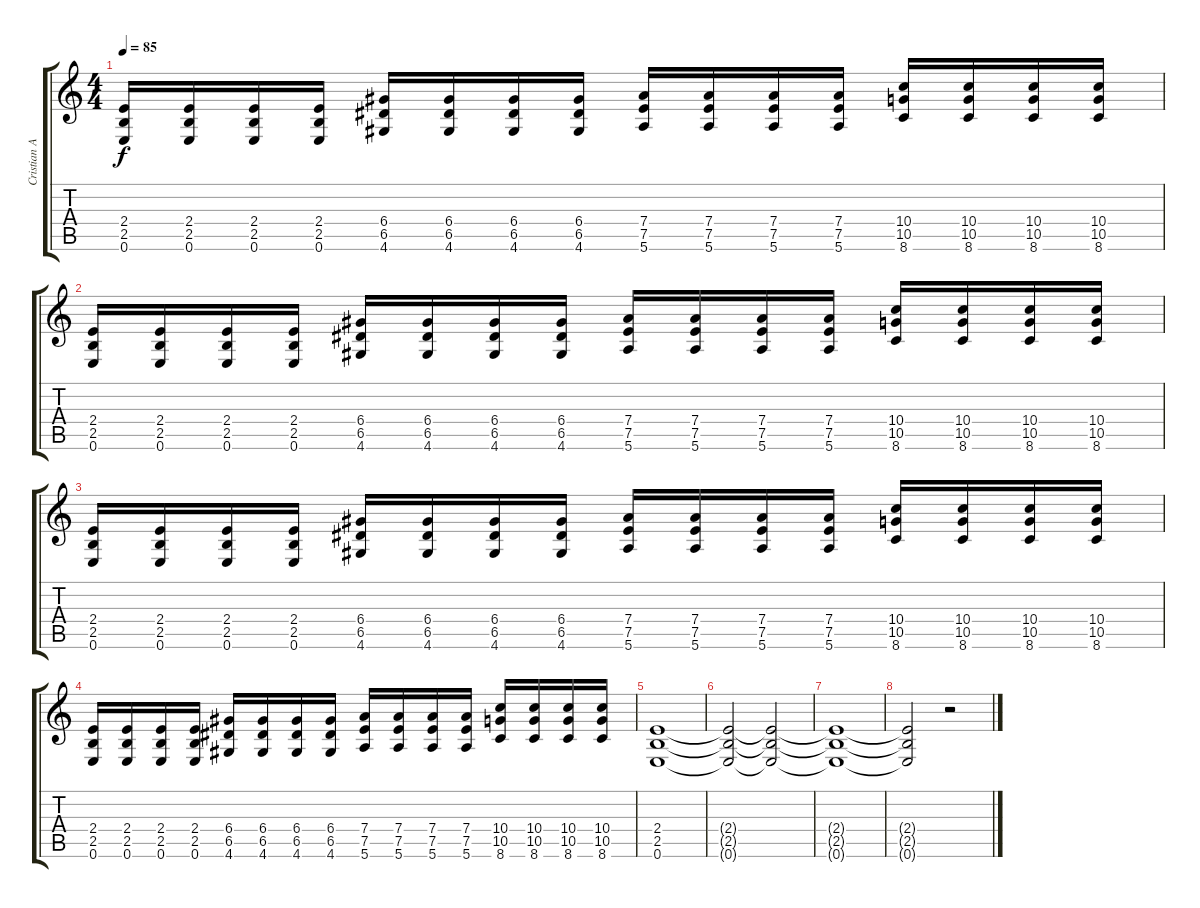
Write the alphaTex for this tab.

\track ("Cristian Aldana (Guitarra 3)" "Cristian A") {instrument distortionguitar}
\staff {score tabs}
\tuning (E4 B3 G3 D3 A2 E2) {hide}
\ts (4 4)
\tempo 85
\clef g2
\ks c
(2.4 2.5 0.6).16{dy f} (2.4 2.5 0.6).16 (2.4 2.5 0.6).16 (2.4 2.5 0.6).16 (6.4 6.5 4.6).16 (6.4 6.5 4.6).16 (6.4 6.5 4.6).16 (6.4 6.5 4.6).16 (7.4 7.5 5.6).16 (7.4 7.5 5.6).16 (7.4 7.5 5.6).16 (7.4 7.5 5.6).16 (10.4 10.5 8.6).16 (10.4 10.5 8.6).16 (10.4 10.5 8.6).16 (10.4 10.5 8.6).16 |
(2.4 2.5 0.6).16 (2.4 2.5 0.6).16 (2.4 2.5 0.6).16 (2.4 2.5 0.6).16 (6.4 6.5 4.6).16 (6.4 6.5 4.6).16 (6.4 6.5 4.6).16 (6.4 6.5 4.6).16 (7.4 7.5 5.6).16 (7.4 7.5 5.6).16 (7.4 7.5 5.6).16 (7.4 7.5 5.6).16 (10.4 10.5 8.6).16 (10.4 10.5 8.6).16 (10.4 10.5 8.6).16 (10.4 10.5 8.6).16 |
(2.4 2.5 0.6).16 (2.4 2.5 0.6).16 (2.4 2.5 0.6).16 (2.4 2.5 0.6).16 (6.4 6.5 4.6).16 (6.4 6.5 4.6).16 (6.4 6.5 4.6).16 (6.4 6.5 4.6).16 (7.4 7.5 5.6).16 (7.4 7.5 5.6).16 (7.4 7.5 5.6).16 (7.4 7.5 5.6).16 (10.4 10.5 8.6).16 (10.4 10.5 8.6).16 (10.4 10.5 8.6).16 (10.4 10.5 8.6).16 |
(2.4 2.5 0.6).16 (2.4 2.5 0.6).16 (2.4 2.5 0.6).16 (2.4 2.5 0.6).16 (6.4 6.5 4.6).16 (6.4 6.5 4.6).16 (6.4 6.5 4.6).16 (6.4 6.5 4.6).16 (7.4 7.5 5.6).16 (7.4 7.5 5.6).16 (7.4 7.5 5.6).16 (7.4 7.5 5.6).16 (10.4 10.5 8.6).16 (10.4 10.5 8.6).16 (10.4 10.5 8.6).16 (10.4 10.5 8.6).16 |
(2.4 2.5 0.6).1 |
(2.4{t} 2.5{t} 0.6{t}).2 (2.4{t} 2.5{t} 0.6{t}).2 |
(2.4{t} 2.5{t} 0.6{t}).1 |
(2.4{t} 2.5{t} 0.6{t}).2 r.2
